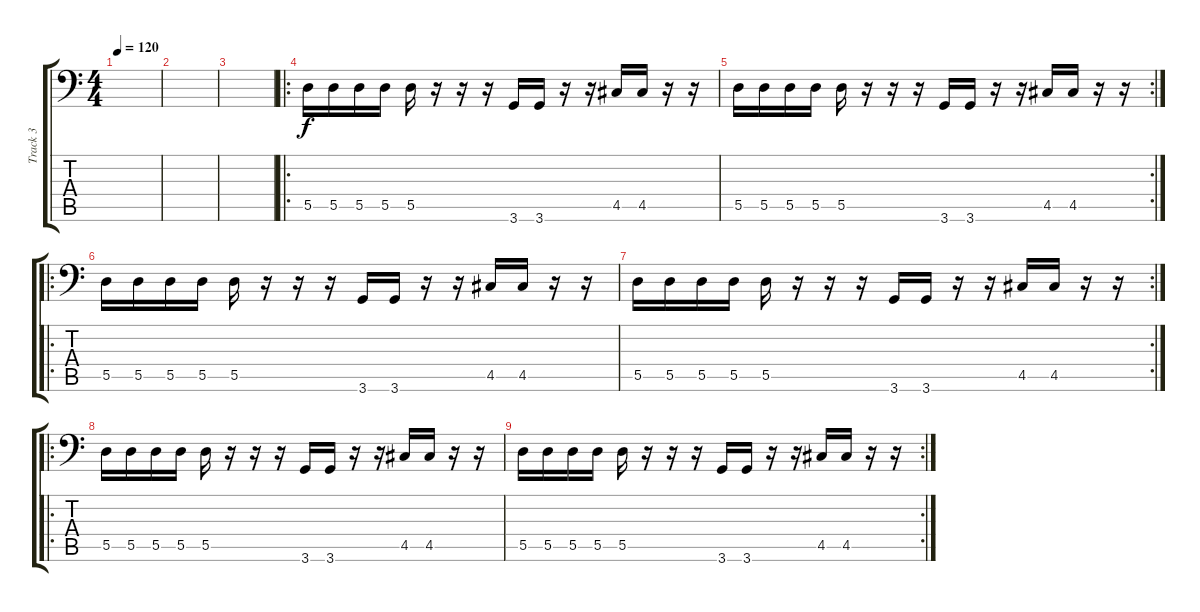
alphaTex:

\track ("Track 3" "Track 3") {instrument electricbasspick}
\staff {score tabs}
\tuning (E3 B2 G2 D2 A1 E1) {hide}
\ts (4 4)
\tempo 120
\clef f4
\ks c
|
|
|
\ro
5.5.16 5.5.16 5.5.16 5.5.16 5.5.16 r.16 r.16 r.16 3.6.16 3.6.16 r.16 r.16 4.5.16 4.5.16 r.16 r.16 |
\rc 2
5.5.16 5.5.16 5.5.16 5.5.16 5.5.16 r.16 r.16 r.16 3.6.16 3.6.16 r.16 r.16 4.5.16 4.5.16 r.16 r.16 |
\ro
5.5.16 5.5.16 5.5.16 5.5.16 5.5.16 r.16 r.16 r.16 3.6.16 3.6.16 r.16 r.16 4.5.16 4.5.16 r.16 r.16 |
\rc 2
5.5.16 5.5.16 5.5.16 5.5.16 5.5.16 r.16 r.16 r.16 3.6.16 3.6.16 r.16 r.16 4.5.16 4.5.16 r.16 r.16 |
\ro
5.5.16 5.5.16 5.5.16 5.5.16 5.5.16 r.16 r.16 r.16 3.6.16 3.6.16 r.16 r.16 4.5.16 4.5.16 r.16 r.16 |
\rc 2
5.5.16 5.5.16 5.5.16 5.5.16 5.5.16 r.16 r.16 r.16 3.6.16 3.6.16 r.16 r.16 4.5.16 4.5.16 r.16 r.16
